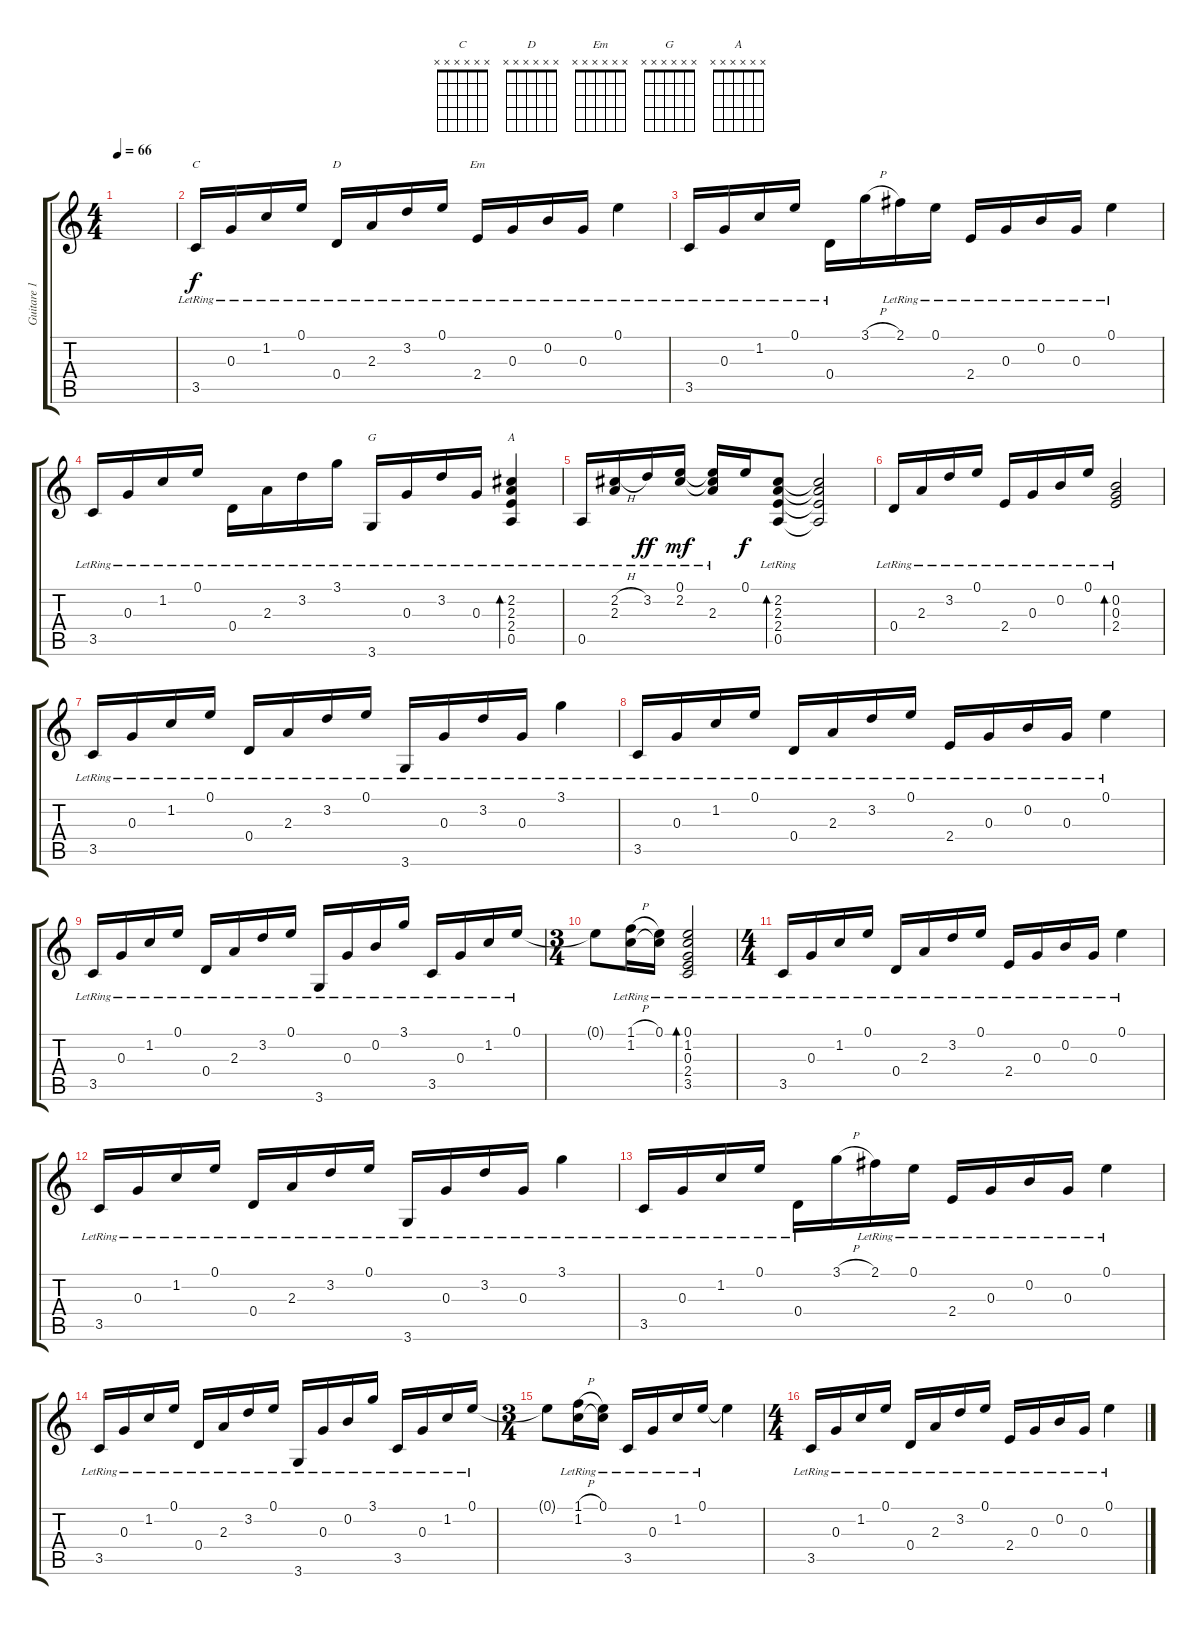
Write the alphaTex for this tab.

\track ("Guitare 1 / solo" "Guitare 1 ") {instrument acousticguitarsteel}
\staff {score tabs}
\tuning (E4 B3 G3 D3 A2 E2) {hide}
\chord ("C" x x x x x x) {firstfret 0}
\chord ("D" x x x x x x) {firstfret 0}
\chord ("Em" x x x x x x) {firstfret 0}
\chord ("G" x x x x x x) {firstfret 0}
\chord ("A" x x x x x x) {firstfret 0}
\ts (4 4)
\tempo 66
\clef g2
\ks c
|
3.5{lr}.16{ch "C"} 0.3{lr}.16 1.2{lr}.16 0.1{lr}.16 0.4{lr}.16{ch "D"} 2.3{lr}.16 3.2{lr}.16 0.1{lr}.16 2.4{lr}.16{ch "Em"} 0.3{lr}.16 0.2{lr}.16 0.3{lr}.16 0.1{lr}.4 |
3.5{lr}.16 0.3{lr}.16 1.2{lr}.16 0.1{lr}.16 0.4{lr}.16 3.1{h}.16 2.1{lr}.16 0.1{lr}.16 2.4{lr}.16 0.3{lr}.16 0.2{lr}.16 0.3{lr}.16 0.1{lr}.4 |
3.5{lr}.16 0.3{lr}.16 1.2{lr}.16 0.1{lr}.16 0.4{lr}.16 2.3{lr}.16 3.2{lr}.16 3.1{lr}.16 3.6{lr}.16{ch "G"} 0.3{lr}.16 3.2{lr}.16 0.3{lr}.16 (2.2{lr} 2.3{lr} 2.4{lr} 0.5{lr}).4{bd 120 ch "A"} |
0.5{lr}.16 (2.2{h} 2.3{lr}).16 3.2{lr}.16{dy ff} (0.1{lr} 2.2{lr}).16{dy mf} (0.1{t} 2.2{t} 2.3{lr}).16 0.1.16{dy f} (2.2{lr} 2.3{lr} 2.4{lr} 0.5{lr}).8{bd 60} (2.2{t} 2.3{t} 2.4{t} 0.5{t}).2 |
0.4{lr}.16 2.3{lr}.16 3.2{lr}.16 0.1{lr}.16 2.4{lr}.16 0.3{lr}.16 0.2{lr}.16 0.1{lr}.16 (0.2{lr} 0.3{lr} 2.4{lr}).2{bd 120} |
3.5{lr}.16 0.3{lr}.16 1.2{lr}.16 0.1{lr}.16 0.4{lr}.16 2.3{lr}.16 3.2{lr}.16 0.1{lr}.16 3.6{lr}.16 0.3{lr}.16 3.2{lr}.16 0.3{lr}.16 3.1{lr}.4 |
3.5{lr}.16 0.3{lr}.16 1.2{lr}.16 0.1{lr}.16 0.4{lr}.16 2.3{lr}.16 3.2{lr}.16 0.1{lr}.16 2.4{lr}.16 0.3{lr}.16 0.2{lr}.16 0.3{lr}.16 0.1{lr}.4 |
3.5{lr}.16 0.3{lr}.16 1.2{lr}.16 0.1{lr}.16 0.4{lr}.16 2.3{lr}.16 3.2{lr}.16 0.1{lr}.16 3.6{lr}.16 0.3{lr}.16 0.2{lr}.16 3.1{lr}.16 3.5{lr}.16 0.3{lr}.16 1.2{lr}.16 0.1{lr}.16 |
\ts (3 4)
0.1{t}.8 (1.1{h} 1.2{lr}).16 (0.1{lr} 1.2{t}).16 (0.1{lr} 1.2{lr} 0.3{lr} 2.4{lr} 3.5{lr}).2{bd 60} |
\ts (4 4)
3.5{lr}.16 0.3{lr}.16 1.2{lr}.16 0.1{lr}.16 0.4{lr}.16 2.3{lr}.16 3.2{lr}.16 0.1{lr}.16 2.4{lr}.16 0.3{lr}.16 0.2{lr}.16 0.3{lr}.16 0.1{lr}.4 |
3.5{lr}.16 0.3{lr}.16 1.2{lr}.16 0.1{lr}.16 0.4{lr}.16 2.3{lr}.16 3.2{lr}.16 0.1{lr}.16 3.6{lr}.16 0.3{lr}.16 3.2{lr}.16 0.3{lr}.16 3.1{lr}.4 |
3.5{lr}.16 0.3{lr}.16 1.2{lr}.16 0.1{lr}.16 0.4{lr}.16 3.1{h}.16 2.1{lr}.16 0.1{lr}.16 2.4{lr}.16 0.3{lr}.16 0.2{lr}.16 0.3{lr}.16 0.1{lr}.4 |
3.5{lr}.16 0.3{lr}.16 1.2{lr}.16 0.1{lr}.16 0.4{lr}.16 2.3{lr}.16 3.2{lr}.16 0.1{lr}.16 3.6{lr}.16 0.3{lr}.16 0.2{lr}.16 3.1{lr}.16 3.5{lr}.16 0.3{lr}.16 1.2{lr}.16 0.1{lr}.16 |
\ts (3 4)
0.1{t}.8 (1.1{h} 1.2{lr}).16 (0.1{lr} 1.2{t}).16 3.5{lr}.16 0.3{lr}.16 1.2{lr}.16 0.1{lr}.16 0.1{t}.4 |
\ts (4 4)
3.5{lr}.16 0.3{lr}.16 1.2{lr}.16 0.1{lr}.16 0.4{lr}.16 2.3{lr}.16 3.2{lr}.16 0.1{lr}.16 2.4{lr}.16 0.3{lr}.16 0.2{lr}.16 0.3{lr}.16 0.1{lr}.4
